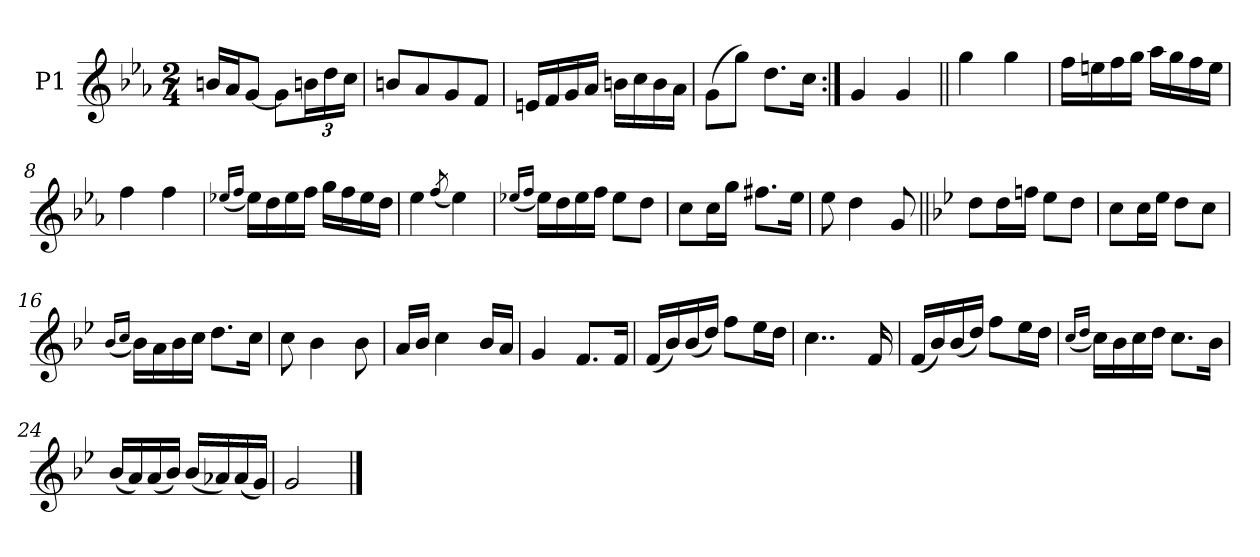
**kern
*part1
*staff1
*I"P1
*clefG2
*k[b-e-a-]
*M2/4
=1
16bnLL
16a-J
[8gJ
8gL]
24bnL
24dd
24ccJJ
=2
8bnL
8a-
8g
8fJ
=3
16enLL
16f
16g
16a-JJ
16bnLL
16cc
16b
16a-JJ
=4
(8gL
8ggJ)
8.ddL
16ccJk
=5:|!
4g
4g
=6||
4gg
4gg
=7
16ffLL
16een
16ff
16ggJJ
16aa-LL
16gg
16ff
16eeJJ
=8
4ff
4ff
=9
(16qqee-X/LL
16qqff/JJ
16ee-LL)
16dd
16ee-
16ffJJ
16ggLL
16ff
16ee-
16ddJJ
=10
4ee-
(8qff/
4ee-)
=11
(16qqee-X/LL
16qqff/JJ
16ee-LL)
16dd
16ee-
16ffJJ
8ee-L
8ddJ
=12
8ccL
16ccL
16ggJJ
8.ff#XL
16ee-Jk
=13
8ee-
4dd
8g
=14||
*k[b-e-]
8ddL
16ddL
16ffnJJ
8ee-L
8ddJ
=15
8ccL
16ccL
16ee-JJ
8ddL
8ccJ
=16
(16qqb-/LL
16qqcc/JJ
16b-LL)
16a
16b-
16ccJJ
8.ddL
16ccJk
=17
8cc
4b-
8b-
=18
16aLL
16b-JJ
4cc
16b-LL
16aJJ
=19
4g
8.fL
16fJk
=20
(16fLL
16b-)
(16b-
16ddJJ)
8ffL
16ee-L
16ddJJ
=21
4..cc
16f
=22
(16fLL
16b-)
(16b-
16ddJJ)
8ffL
16ee-L
16ddJJ
=23
(16qqcc/LL
16qqdd/JJ
16ccLL)
16b-
16cc
16ddJJ
8.ccL
16b-Jk
=24
(16b-LL
16a)
(16a
16b-JJ)
(16b-LL
16a-X)
(16a-
16gJJ)
=25
2g
==
*-
